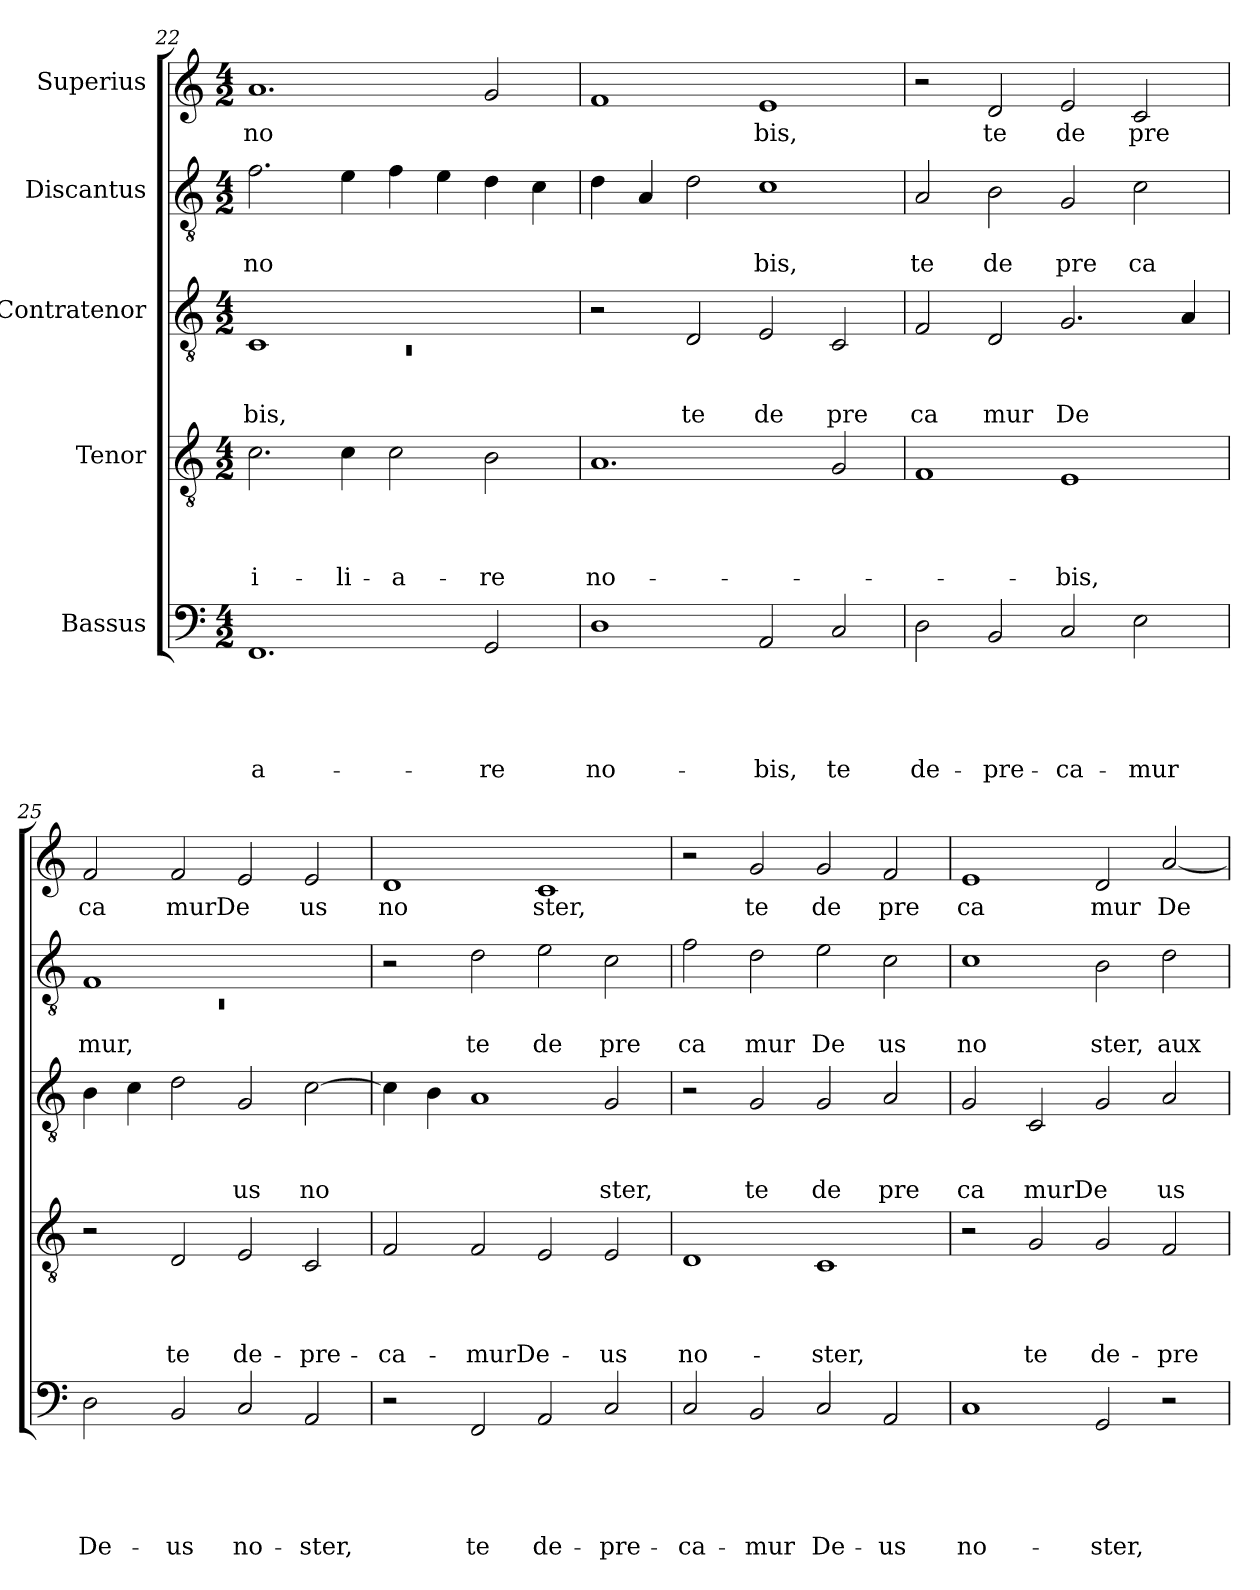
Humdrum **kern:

**kern	**text	**text	**text	**text	**text	**kern	**text	**text	**text	**text	**kern	**text	**text	**text	**kern	**text	**text	**kern	**text
*part5	*part5	*part5	*part5	*part5	*part5	*part4	*part4	*part4	*part4	*part4	*part3	*part3	*part3	*part3	*part2	*part2	*part2	*part1	*part1
*staff5	*staff5	*staff5	*staff5	*staff5	*staff5	*staff4	*staff4	*staff4	*staff4	*staff4	*staff3	*staff3	*staff3	*staff3	*staff2	*staff2	*staff2	*staff1	*staff1
*I"Bassus	*	*	*	*	*	*I"Tenor	*	*	*	*	*I"Contratenor	*	*	*	*I"Discantus	*	*	*I"Superius	*
!!LO:PB:g=z
*clefF4	*	*	*	*	*	*clefGv2	*	*	*	*	*clefGv2	*	*	*	*clefGv2	*	*	*clefG2	*
*k[]	*	*	*	*	*	*k[]	*	*	*	*	*k[]	*	*	*	*k[]	*	*	*k[]	*
*C:	*	*	*	*	*	*C:	*	*	*	*	*C:	*	*	*	*C:	*	*	*C:	*
*M4/2	*	*	*	*	*	*M4/2	*	*	*	*	*M4/2	*	*	*	*M4/2	*	*	*M4/2	*
=22	=22	=22	=22	=22	=22	=22	=22	=22	=22	=22	=22	=22	=22	=22	=22	=22	=22	=22	=22
*	*	*	*	*	*	*	*	*	*	*	*^	*	*	*	*	*	*	*	*
!	!	!	!	!	!LO:LY:b	!	!	!	!	!LO:LY:b	!	!LO:N:vis=1	!	!	!LO:LY:b	!	!	!LO:LY:b	!	!LO:LY:b
1.FF	.	.	.	.	a-	2.c\	.	.	.	-i-	1C	0rC	.	.	bis,	2.f\	.	no	1.a	no
!	!	!	!	!	!	!	!	!	!	!LO:LY:b	!	!	!	!	!	!	!	!	!	!
.	.	.	.	.	.	4c\	.	.	.	-li-	.	.	.	.	.	4e\	.	.	.	.
!	!	!	!	!	!	!	!	!	!	!LO:LY:b	!	!	!	!	!	!	!	!	!	!
.	.	.	.	.	.	2c\	.	.	.	-a-	1ryy	.	.	.	.	4f\	.	.	.	.
.	.	.	.	.	.	.	.	.	.	.	.	.	.	.	.	4e\	.	.	.	.
!	!	!	!	!	!LO:LY:b	!	!	!	!	!LO:LY:b	!	!	!	!	!	!	!	!	!	!
2GG/	.	.	.	.	-re	2B\	.	.	.	-re	.	.	.	.	.	4d\	.	.	2g/	.
.	.	.	.	.	.	.	.	.	.	.	.	.	.	.	.	4c\	.	.	.	.
*	*	*	*	*	*	*	*	*	*	*	*v	*v	*	*	*	*	*	*	*	*
=23	=23	=23	=23	=23	=23	=23	=23	=23	=23	=23	=23	=23	=23	=23	=23	=23	=23	=23	=23
!	!	!	!	!	!LO:LY:b	!	!	!	!	!LO:LY:b	!	!	!	!	!	!	!	!	!
1D	.	.	.	.	no-	1.A	.	.	.	no-	2r	.	.	.	4d\	.	.	1f	.
.	.	.	.	.	.	.	.	.	.	.	.	.	.	.	4A/	.	.	.	.
!	!	!	!	!	!	!	!	!	!	!	!	!	!	!LO:LY:b	!	!	!	!	!
.	.	.	.	.	.	.	.	.	.	.	2D/	.	.	te	2d\	.	.	.	.
!	!	!	!	!	!LO:LY:b	!	!	!	!	!	!	!	!	!LO:LY:b	!	!	!LO:LY:b	!	!LO:LY:b
2AA/	.	.	.	.	-bis,	.	.	.	.	.	2E/	.	.	de	1c	.	bis,	1e	bis,
!	!	!	!	!	!LO:LY:b	!	!	!	!	!	!	!	!	!LO:LY:b	!	!	!	!	!
2C/	.	.	.	.	te	2G/	.	.	.	.	2C/	.	.	pre	.	.	.	.	.
=24	=24	=24	=24	=24	=24	=24	=24	=24	=24	=24	=24	=24	=24	=24	=24	=24	=24	=24	=24
!	!	!	!	!	!LO:LY:b	!	!	!	!	!	!	!	!	!LO:LY:b	!	!	!LO:LY:b	!	!
2D\	.	.	.	.	de-	1F	.	.	.	.	2F/	.	.	ca	2A/	.	te	2r	.
!	!	!	!	!	!LO:LY:b	!	!	!	!	!	!	!	!	!LO:LY:b	!	!	!LO:LY:b	!	!LO:LY:b
2BB/	.	.	.	.	-pre-	.	.	.	.	.	2D/	.	.	mur	2B\	.	de	2d/	te
!	!	!	!	!	!LO:LY:b	!	!	!	!	!LO:LY:b	!	!	!	!LO:LY:b	!	!	!LO:LY:b	!	!LO:LY:b
2C/	.	.	.	.	-ca-	1E	.	.	.	-bis,	2.G/	.	.	De	2G/	.	pre	2e/	de
!	!	!	!	!	!LO:LY:b	!	!	!	!	!	!	!	!	!	!	!	!LO:LY:b	!	!LO:LY:b
2E\	.	.	.	.	-mur	.	.	.	.	.	.	.	.	.	2c\	.	ca	2c/	pre
.	.	.	.	.	.	.	.	.	.	.	4A/	.	.	.	.	.	.	.	.
=25	=25	=25	=25	=25	=25	=25	=25	=25	=25	=25	=25	=25	=25	=25	=25	=25	=25	=25	=25
*	*	*	*	*	*	*	*	*	*	*	*	*	*	*	*^	*	*	*	*
!	!	!	!	!	!LO:LY:b	!	!	!	!	!	!	!	!	!	!	!LO:N:vis=1	!	!LO:LY:b	!	!LO:LY:b
2D\	.	.	.	.	De-	2r	.	.	.	.	4B\	.	.	.	1F	0rC	.	mur,	2f/	ca
.	.	.	.	.	.	.	.	.	.	.	4c\	.	.	.	.	.	.	.	.	.
!	!	!	!	!	!LO:LY:b	!	!	!	!	!LO:LY:b	!	!	!	!	!	!	!	!	!	!LO:LY:b
2BB/	.	.	.	.	-us	2D/	.	.	.	te	2d\	.	.	.	.	.	.	.	2f/	murDe
!	!	!	!	!	!LO:LY:b	!	!	!	!	!LO:LY:b	!	!	!	!LO:LY:b	!	!	!	!	!	!
2C/	.	.	.	.	no-	2E/	.	.	.	de-	2G/	.	.	us	1ryy	.	.	.	2e/	.
!	!	!	!	!	!LO:LY:b	!	!	!	!	!LO:LY:b	!	!	!	!LO:LY:b	!	!	!	!	!	!LO:LY:b
2AA/	.	.	.	.	-ster,	2C/	.	.	.	-pre-	[>2c\	.	.	no	.	.	.	.	2e/	us
*	*	*	*	*	*	*	*	*	*	*	*	*	*	*	*v	*v	*	*	*	*
=26	=26	=26	=26	=26	=26	=26	=26	=26	=26	=26	=26	=26	=26	=26	=26	=26	=26	=26	=26
!	!	!	!	!	!	!	!	!	!	!LO:LY:b	!	!	!	!	!	!	!	!	!LO:LY:b
2r	.	.	.	.	.	2F/	.	.	.	-ca-	4c\]	.	.	.	2r	.	.	1d	no
.	.	.	.	.	.	.	.	.	.	.	4B\	.	.	.	.	.	.	.	.
!	!	!	!	!	!LO:LY:b	!	!	!	!	!LO:LY:b	!	!	!	!	!	!	!LO:LY:b	!	!
2FF/	.	.	.	.	te	2F/	.	.	.	-murDe-	1A	.	.	.	2d\	.	te	.	.
!	!	!	!	!	!LO:LY:b	!	!	!	!	!	!	!	!	!	!	!	!LO:LY:b	!	!LO:LY:b
2AA/	.	.	.	.	de-	2E/	.	.	.	.	.	.	.	.	2e\	.	de	1c	ster,
!	!	!	!	!	!LO:LY:b	!	!	!	!	!LO:LY:b	!	!	!	!LO:LY:b	!	!	!LO:LY:b	!	!
2C/	.	.	.	.	-pre-	2E/	.	.	.	-us	2G/	.	.	ster,	2c\	.	pre	.	.
=27	=27	=27	=27	=27	=27	=27	=27	=27	=27	=27	=27	=27	=27	=27	=27	=27	=27	=27	=27
!	!	!	!	!	!LO:LY:b	!	!	!	!	!LO:LY:b	!	!	!	!	!	!	!LO:LY:b	!	!
2C/	.	.	.	.	-ca-	1D	.	.	.	no-	2r	.	.	.	2f\	.	ca	2r	.
!	!	!	!	!	!LO:LY:b	!	!	!	!	!	!	!	!	!LO:LY:b	!	!	!LO:LY:b	!	!LO:LY:b
2BB/	.	.	.	.	-mur	.	.	.	.	.	2G/	.	.	te	2d\	.	mur	2g/	te
!	!	!	!	!	!LO:LY:b	!	!	!	!	!LO:LY:b	!	!	!	!LO:LY:b	!	!	!LO:LY:b	!	!LO:LY:b
2C/	.	.	.	.	De-	1C	.	.	.	-ster,	2G/	.	.	de	2e\	.	De	2g/	de
!	!	!	!	!	!LO:LY:b	!	!	!	!	!	!	!	!	!LO:LY:b	!	!	!LO:LY:b	!	!LO:LY:b
2AA/	.	.	.	.	-us	.	.	.	.	.	2A/	.	.	pre	2c\	.	us	2f/	pre
=28	=28	=28	=28	=28	=28	=28	=28	=28	=28	=28	=28	=28	=28	=28	=28	=28	=28	=28	=28
!	!	!	!	!	!LO:LY:b	!	!	!	!	!	!	!	!	!LO:LY:b	!	!	!LO:LY:b	!	!LO:LY:b
1C	.	.	.	.	no-	2r	.	.	.	.	2G/	.	.	ca	1c	.	no	1e	ca
!	!	!	!	!	!	!	!	!	!	!LO:LY:b	!	!	!	!LO:LY:b	!	!	!	!	!
.	.	.	.	.	.	2G/	.	.	.	te	2C/	.	.	murDe	.	.	.	.	.
!	!	!	!	!	!LO:LY:b	!	!	!	!	!LO:LY:b	!	!	!	!	!	!	!LO:LY:b	!	!LO:LY:b
2GG/	.	.	.	.	-ster,	2G/	.	.	.	de-	2G/	.	.	.	2B\	.	ster,	2d/	mur
!	!	!	!	!	!	!	!	!	!	!LO:LY:b	!	!	!	!LO:LY:b	!	!	!LO:LY:b	!	!LO:LY:b
2r	.	.	.	.	.	2F/	.	.	.	-pre-	2A/	.	.	us	2d\	.	aux	[<2a/	De
=	=	=	=	=	=	=	=	=	=	=	=	=	=	=	=	=	=	=	=
*-	*-	*-	*-	*-	*-	*-	*-	*-	*-	*-	*-	*-	*-	*-	*-	*-	*-	*-	*-
